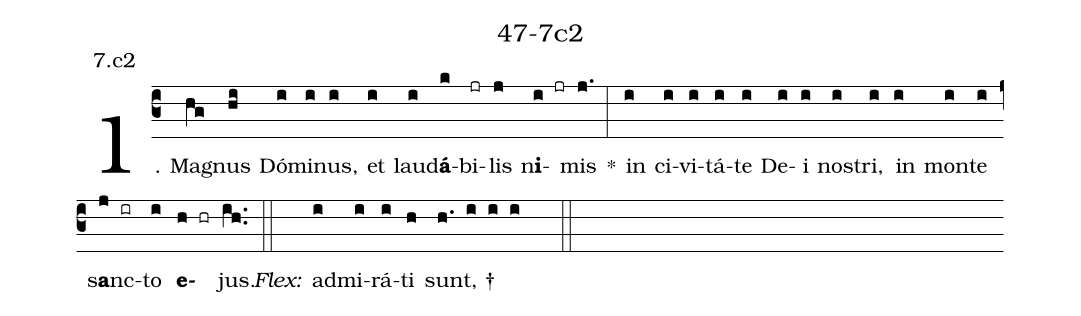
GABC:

name: 47-7c2;
annotation: 7.c2;
%%
(c3)1. Ma(hg)gnus(hi) Dó(i)mi(i)nus,(i) et(i) lau(i)d<b>á</b>(k)bi(jr)lis(j) n<b>i</b>(i jr)mis(j.) *(:) in(i) ci(i)vi(i)tá(i)te(i) De(i)i(i) nos(i)tri,(i) in(i) mon(i)te(i) s<b>a</b>nc(j ir)to(i) <b>e</b>(h hr)jus.(ih..) (::)
<i>Flex:</i>()  ad(i)mi(i)rá(i)ti(h) sunt, †(h. i i i  ::)
